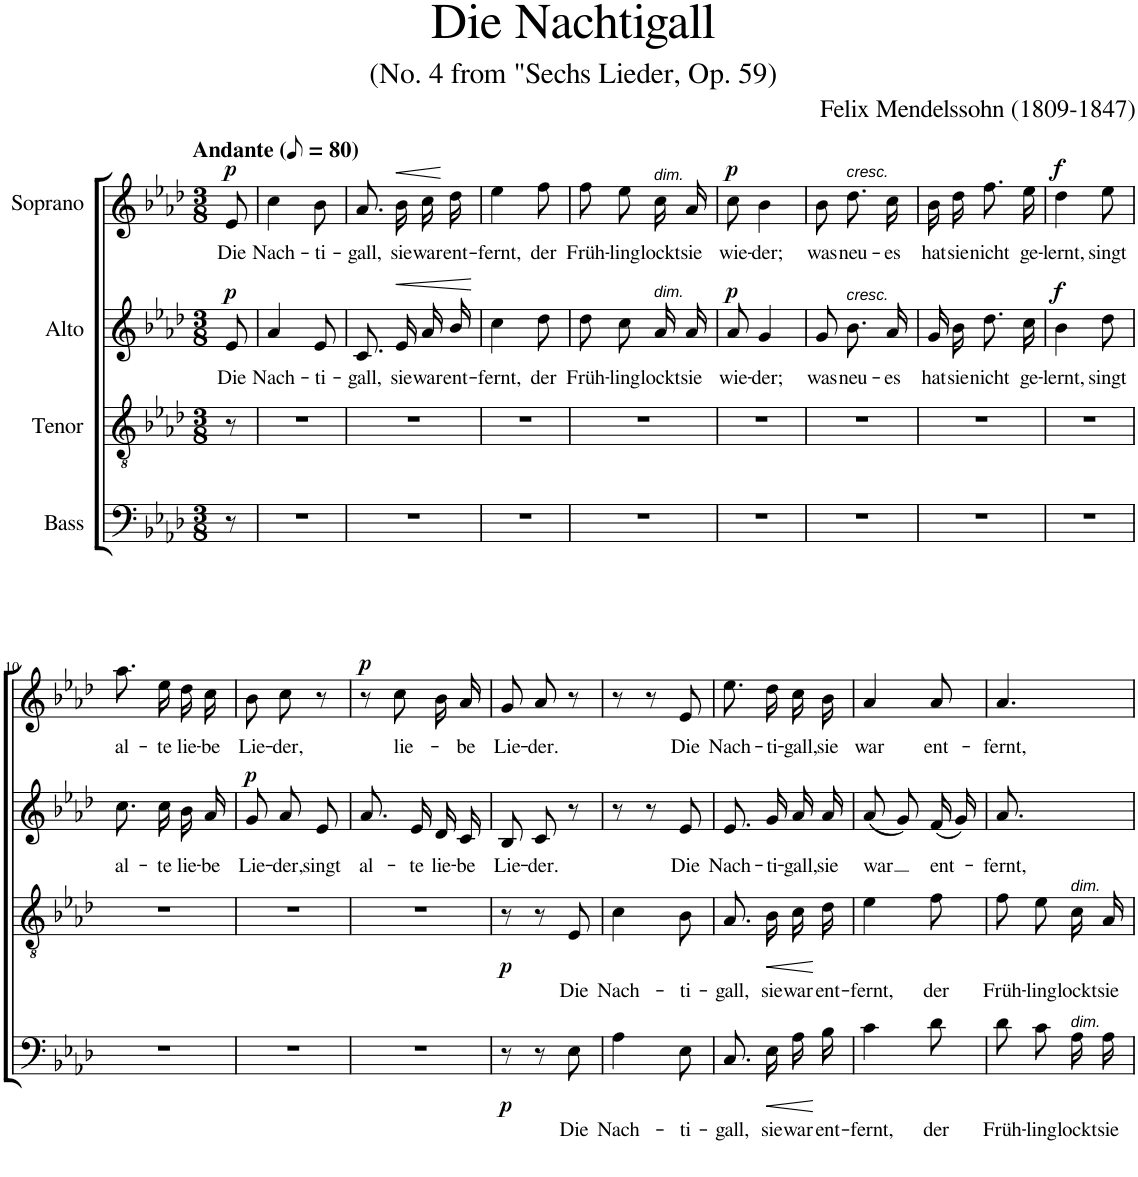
**kern	**text	**dynam	**kern	**text	**dynam	**kern	**text	**dynam	**kern	**text	**dynam
*part4	*part4	*part4	*part3	*part3	*part3	*part2	*part2	*part2	*part1	*part1	*part1
*staff4	*staff4	*staff4	*staff3	*staff3	*staff3	*staff2	*staff2	*staff2	*staff1	*staff1	*staff1
*I"Bass	*	*	*I"Tenor	*	*	*I"Alto	*	*	*I"Soprano	*	*
*clefF4	*	*	*clefGv2	*	*	*clefG2	*	*	*clefG2	*	*
*k[b-e-a-d-]	*	*	*k[b-e-a-d-]	*	*	*k[b-e-a-d-]	*	*	*k[b-e-a-d-]	*	*
*A-:	*	*	*A-:	*	*	*A-:	*	*	*A-:	*	*
*M3/8	*	*	*M3/8	*	*	*M3/8	*	*	*M3/8	*	*
*MM40	*	*	*MM40	*	*	*MM40	*	*	*MM40	*	*
=1	=1	=1	=1	=1	=1	=1	=1	=1	=1	=1	=1
!	!	!	!	!	!	!	!	!	!LO:TX:a:B:t=Andante	!	!
!	!	!	!	!	!	!	!LO:LY:b	!LO:DY:a	!	!LO:LY:b	!LO:DY:a
8r	.	.	8r	.	.	8e-/	Die	p	8e-/	Die	p
=2	=2	=2	=2	=2	=2	=2	=2	=2	=2	=2	=2
!	!	!	!	!	!	!	!LO:LY:b	!	!	!LO:LY:b	!
4.r	.	.	4.r	.	.	4a-/	Nach-	.	4cc\	Nach-	.
!	!	!	!	!	!	!	!LO:LY:b	!	!	!LO:LY:b	!
.	.	.	.	.	.	8e-/	-ti-	.	8b-\	-ti-	.
=3	=3	=3	=3	=3	=3	=3	=3	=3	=3	=3	=3
!	!	!	!	!	!	!	!LO:LY:b	!	!	!LO:LY:b	!
4.r	.	.	4.r	.	.	8.c/L	-gall,	.	8.a-\L	-gall,	.
!	!	!	!	!	!	!	!LO:LY:b	!LO:HP:b	!	!LO:LY:b	!LO:HP:b
.	.	.	.	.	.	16e-/L	sie	<	16b-\L	sie	<
!	!	!	!	!	!	!	!LO:LY:b	!	!	!LO:LY:b	!
.	.	.	.	.	.	16a-/	war	.	16cc\	war	.
!	!	!	!	!	!	!	!LO:LY:b	!	!	!LO:LY:b	!
.	.	.	.	.	.	16b-/JJ	ent-	.	16dd-\JJ	ent-	[
.	.	.	.	.	.	.	.	[	.	.	.
=4	=4	=4	=4	=4	=4	=4	=4	=4	=4	=4	=4
!	!	!	!	!	!	!	!LO:LY:b	!	!	!LO:LY:b	!
4.r	.	.	4.r	.	.	4cc\	-fernt,	.	4ee-\	-fernt,	.
!	!	!	!	!	!	!	!LO:LY:b	!	!	!LO:LY:b	!
.	.	.	.	.	.	8dd-\	der	.	8ff\	der	.
=5	=5	=5	=5	=5	=5	=5	=5	=5	=5	=5	=5
!	!	!	!	!	!	!	!LO:LY:b	!	!	!LO:LY:b	!
4.r	.	.	4.r	.	.	8dd-\L	Früh-	.	8ff\L	Früh-	.
!	!	!	!	!	!	!	!LO:LY:b	!	!	!LO:LY:b	!
.	.	.	.	.	.	8cc\	-ling	.	8ee-\	-ling	.
!	!	!	!	!	!	!	!	!	!LO:TX:a:i:t=dim.	!	!
!	!	!	!	!	!	!LO:TX:a:i:t=dim.	!	!	!	!	!
!	!	!	!	!	!	!	!LO:LY:b	!	!	!LO:LY:b	!
.	.	.	.	.	.	16a-\L	lockt	.	16cc\L	lockt	.
!	!	!	!	!	!	!	!LO:LY:b	!	!	!LO:LY:b	!
.	.	.	.	.	.	16a-\JJ	sie	.	16a-\JJ	sie	.
=6	=6	=6	=6	=6	=6	=6	=6	=6	=6	=6	=6
!	!	!	!	!	!	!	!LO:LY:b	!LO:DY:a	!	!LO:LY:b	!LO:DY:a
4.r	.	.	4.r	.	.	8a-/	wie-	p	8cc\	wie-	p
!	!	!	!	!	!	!	!LO:LY:b	!	!	!LO:LY:b	!
.	.	.	.	.	.	4g/	-der;	.	4b-\	-der;	.
=7	=7	=7	=7	=7	=7	=7	=7	=7	=7	=7	=7
!	!	!	!	!	!	!	!LO:LY:b	!	!	!LO:LY:b	!
4.r	.	.	4.r	.	.	8g/L	was	.	8b-\L	was	.
!	!	!	!	!	!	!	!	!	!LO:TX:a:i:t=cresc.	!	!
!	!	!	!	!	!	!LO:TX:a:i:t=cresc.	!	!	!	!	!
!	!	!	!	!	!	!	!LO:LY:b	!	!	!LO:LY:b	!
.	.	.	.	.	.	8.b-/	neu-	.	8.dd-\	neu-	.
!	!	!	!	!	!	!	!LO:LY:b	!	!	!LO:LY:b	!
.	.	.	.	.	.	16a-/Jk	-es	.	16cc\Jk	-es	.
=8	=8	=8	=8	=8	=8	=8	=8	=8	=8	=8	=8
!	!	!	!	!	!	!	!LO:LY:b	!	!	!LO:LY:b	!
4.r	.	.	4.r	.	.	16g/LL	hat	.	16b-\LL	hat	.
!	!	!	!	!	!	!	!LO:LY:b	!	!	!LO:LY:b	!
.	.	.	.	.	.	16b-/J	sie	.	16dd-\J	sie	.
!	!	!	!	!	!	!	!LO:LY:b	!	!	!LO:LY:b	!
.	.	.	.	.	.	8.dd-/	nicht	.	8.ff\	nicht	.
!	!	!	!	!	!	!	!LO:LY:b	!	!	!LO:LY:b	!
.	.	.	.	.	.	16cc/Jk	ge-	.	16ee-\Jk	ge-	.
=9	=9	=9	=9	=9	=9	=9	=9	=9	=9	=9	=9
!	!	!	!	!	!	!	!LO:LY:b	!LO:DY:a	!	!LO:LY:b	!LO:DY:a
4.r	.	.	4.r	.	.	4b-\	-lernt,	f	4dd-\	-lernt,	f
!	!	!	!	!	!	!	!LO:LY:b	!	!	!LO:LY:b	!
.	.	.	.	.	.	8dd-\	singt	.	8ee-\	singt	.
!!LO:LB:g=z
=10	=10	=10	=10	=10	=10	=10	=10	=10	=10	=10	=10
!	!	!	!	!	!	!	!LO:LY:b	!	!	!LO:LY:b	!
4.r	.	.	4.r	.	.	8.cc\L	al-	.	8.aa-\L	al-	.
!	!	!	!	!	!	!	!LO:LY:b	!	!	!LO:LY:b	!
.	.	.	.	.	.	16cc\L	-te	.	16ee-\L	-te	.
!	!	!	!	!	!	!	!LO:LY:b	!	!	!LO:LY:b	!
.	.	.	.	.	.	16b-\	lie-	.	16dd-\	lie-	.
!	!	!	!	!	!	!	!LO:LY:b	!	!	!LO:LY:b	!
.	.	.	.	.	.	16a-\JJ	-be	.	16cc\JJ	-be	.
=11	=11	=11	=11	=11	=11	=11	=11	=11	=11	=11	=11
!	!	!	!	!	!	!	!LO:LY:b	!LO:DY:a	!	!LO:LY:b	!
4.r	.	.	4.r	.	.	8g/L	Lie-	p	8b-\L	Lie-	.
!	!	!	!	!	!	!	!LO:LY:b	!	!	!LO:LY:b	!
.	.	.	.	.	.	8a-/	-der,	.	8cc\J	-der,	.
!	!	!	!	!	!	!	!LO:LY:b	!	!	!	!
.	.	.	.	.	.	8e-/J	singt	.	8r	.	.
=12	=12	=12	=12	=12	=12	=12	=12	=12	=12	=12	=12
!	!	!	!	!	!	!	!LO:LY:b	!	!	!	!LO:DY:a
4.r	.	.	4.r	.	.	8.a-/L	al-	.	8r	.	p
!	!	!	!	!	!	!	!	!	!	!LO:LY:b	!
.	.	.	.	.	.	.	.	.	8cc\L	lie-	.
!	!	!	!	!	!	!	!LO:LY:b	!	!	!	!
.	.	.	.	.	.	16e-/L	-te	.	.	.	.
!	!	!	!	!	!	!	!LO:LY:b	!	!	!	!
.	.	.	.	.	.	16d-/	lie-	.	16b-\L	.	.
!	!	!	!	!	!	!	!LO:LY:b	!	!	!LO:LY:b	!
.	.	.	.	.	.	16c/JJ	-be	.	16a-\JJ	-be	.
=13	=13	=13	=13	=13	=13	=13	=13	=13	=13	=13	=13
!	!	!LO:DY:b	!	!	!LO:DY:b	!	!LO:LY:b	!	!	!LO:LY:b	!
8r	.	p	8r	.	p	8B-/L	Lie-	.	8g/L	Lie-	.
!	!	!	!	!	!	!	!LO:LY:b	!	!	!LO:LY:b	!
8r	.	.	8r	.	.	8c/J	-der.	.	8a-/J	-der.	.
!	!LO:LY:b	!	!	!LO:LY:b	!	!	!	!	!	!	!
8E-\	Die	.	8E-/	Die	.	8r	.	.	8r	.	.
=14	=14	=14	=14	=14	=14	=14	=14	=14	=14	=14	=14
!	!LO:LY:b	!	!	!LO:LY:b	!	!	!	!	!	!	!
4A-\	Nach-	.	4c\	Nach-	.	8r	.	.	8r	.	.
.	.	.	.	.	.	8r	.	.	8r	.	.
!	!LO:LY:b	!	!	!LO:LY:b	!	!	!LO:LY:b	!	!	!LO:LY:b	!
8E-\	-ti-	.	8B-\	-ti-	.	8e-/	Die	.	8e-/	Die	.
=15	=15	=15	=15	=15	=15	=15	=15	=15	=15	=15	=15
!	!LO:LY:b	!	!	!LO:LY:b	!	!	!LO:LY:b	!	!	!LO:LY:b	!
8.C\L	-gall,	.	8.A-\L	-gall,	.	8.e-/L	Nach-	.	8.ee-\L	Nach-	.
!	!LO:LY:b	!LO:HP:b	!	!LO:LY:b	!LO:HP:b	!	!LO:LY:b	!	!	!LO:LY:b	!
16E-\L	sie	<	16B-\L	sie	<	16g/L	-ti-	.	16dd-\L	-ti-	.
!	!LO:LY:b	!	!	!LO:LY:b	!	!	!LO:LY:b	!	!	!LO:LY:b	!
16A-\	war	.	16c\	war	.	16a-/	-gall,	.	16cc\	-gall,	.
!	!LO:LY:b	!	!	!LO:LY:b	!	!	!LO:LY:b	!	!	!LO:LY:b	!
16B-\JJ	ent-	[	16d-\JJ	ent-	[	16a-/JJ	sie	.	16b-\JJ	sie	.
=16	=16	=16	=16	=16	=16	=16	=16	=16	=16	=16	=16
!	!LO:LY:b	!	!	!LO:LY:b	!	!	!LO:LY:b	!	!	!LO:LY:b	!
4c\	-fernt,	.	4e-\	-fernt,	.	(8a-/L	war	.	4a-/	war	.
.	.	.	.	.	.	8g/)	.	.	.	.	.
!	!LO:LY:b	!	!	!LO:LY:b	!	!	!LO:LY:b	!	!	!LO:LY:b	!
8d-\	der	.	8f\	der	.	(16f/L	ent-	.	8a-/	ent-	.
.	.	.	.	.	.	16g/JJ)	.	.	.	.	.
=17	=17	=17	=17	=17	=17	=17	=17	=17	=17	=17	=17
!	!LO:LY:b	!	!	!LO:LY:b	!	!	!LO:LY:b	!	!	!LO:LY:b	!
8d-\L	Früh-	.	8f\L	Früh-	.	8.a-/	-fernt,	.	4.a-/	-fernt,	.
!	!LO:LY:b	!	!	!LO:LY:b	!	!	!	!	!	!	!
8c\	-ling	.	8e-\	-ling	.	.	.	.	.	.	.
.	.	.	.	.	.	8.ryy	.	.	.	.	.
!	!	!	!LO:TX:a:i:t=dim.	!	!	!	!	!	!	!	!
!LO:TX:a:i:t=dim.	!	!	!	!	!	!	!	!	!	!	!
!	!LO:LY:b	!	!	!LO:LY:b	!	!	!	!	!	!	!
16A-\L	lockt	.	16c\L	lockt	.	.	.	.	.	.	.
!	!LO:LY:b	!	!	!LO:LY:b	!	!	!	!	!	!	!
16A-\JJ	sie	.	16A-\JJ	sie	.	.	.	.	.	.	.
=	=	=	=	=	=	=	=	=	=	=	=
*-	*-	*-	*-	*-	*-	*-	*-	*-	*-	*-	*-
